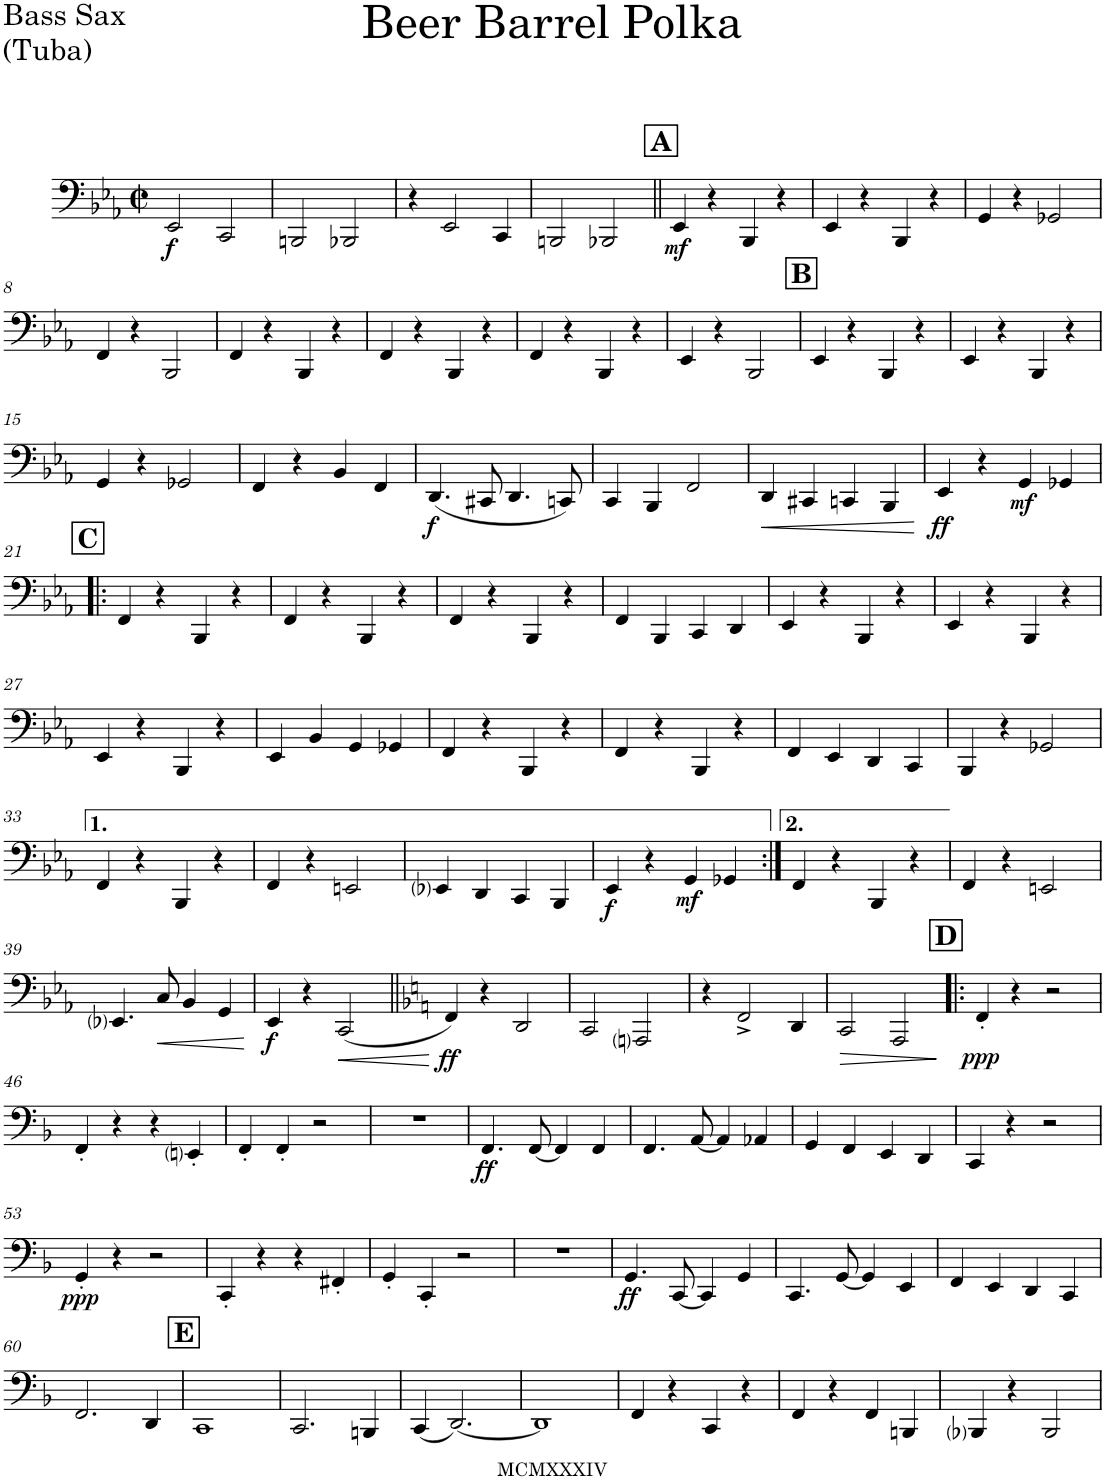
**kern	**dynam
*part1	*part1
*staff1	*staff1
*I"Bass Saxophone	*
*I'B. Sax.	*
*clefF4	*
*Trd12c21	*
*k[b-e-a-]	*
*M2/2	*
*met(c|)	*
=1	=1
!	!LO:DY:b
2EE-/	f
2CC/	.
=2	=2
2BBBn/	.
2BBB-X/	.
=3	=3
4r	.
2EE-/	.
4CC/	.
=4	=4
2BBBn/	.
2BBB-X/	.
!!LO:REH:place=s1:a:B:cj:fs=14:t=A
=5||	=5||
!	!LO:DY:b
4EE-/	mf
4r	.
4BBB-/	.
4r	.
=6	=6
4EE-/	.
4r	.
4BBB-/	.
4r	.
=7	=7
4GG/	.
4r	.
2GG-X/	.
!!LO:LB:g=z
=8	=8
4FF/	.
4r	.
2BBB-/	.
=9	=9
4FF/	.
4r	.
4BBB-/	.
4r	.
=10	=10
4FF/	.
4r	.
4BBB-/	.
4r	.
=11	=11
4FF/	.
4r	.
4BBB-/	.
4r	.
=12	=12
4EE-/	.
4r	.
2BBB-/	.
!!LO:REH:place=s1:a:B:cj:fs=14:t=B
=13	=13
4EE-/	.
4r	.
4BBB-/	.
4r	.
=14	=14
4EE-/	.
4r	.
4BBB-/	.
4r	.
!!LO:LB:g=z
=15	=15
4GG/	.
4r	.
2GG-X/	.
=16	=16
4FF/	.
4r	.
4BB-/	.
4FF/	.
=17	=17
!	!LO:DY:b
(4.DD/	f
8CC#X/	.
4.DD/	.
8CCn/)	.
=18	=18
4CC/	.
4BBB-/	.
2FF/	.
=19	=19
!	!LO:HP:b
4DD/	<
4CC#X/	.
4CCn/	.
4BBB-/	.
.	[
=20	=20
!	!LO:DY:b
4EE-/	ff
4r	.
!	!LO:DY:b
4GG/	mf
4GG-X/	.
!!LO:LB:g=z
!!LO:REH:place=s1:a:B:cj:fs=14:t=C
=21!|:	=21!|:
4FF/	.
4r	.
4BBB-/	.
4r	.
=22	=22
4FF/	.
4r	.
4BBB-/	.
4r	.
=23	=23
4FF/	.
4r	.
4BBB-/	.
4r	.
=24	=24
4FF/	.
4BBB-/	.
4CC/	.
4DD/	.
=25	=25
4EE-/	.
4r	.
4BBB-/	.
4r	.
=26	=26
4EE-/	.
4r	.
4BBB-/	.
4r	.
!!LO:LB:g=z
=27	=27
4EE-/	.
4r	.
4BBB-/	.
4r	.
=28	=28
4EE-/	.
4BB-/	.
4GG/	.
4GG-X/	.
=29	=29
4FF/	.
4r	.
4BBB-/	.
4r	.
=30	=30
4FF/	.
4r	.
4BBB-/	.
4r	.
=31	=31
4FF/	.
4EE-/	.
4DD/	.
4CC/	.
=32	=32
4BBB-/	.
4r	.
2GG-X/	.
!!LO:LB:g=z
=33	=33
4FF/	.
4r	.
4BBB-/	.
4r	.
=34	=34
4FF/	.
4r	.
2EEn/	.
=35	=35
4EE-i/	.
4DD/	.
4CC/	.
4BBB-/	.
=36	=36
!	!LO:DY:b
4EE-/	f
4r	.
!	!LO:DY:b
4GG/	mf
4GG-X/	.
=37:|!	=37:|!
4FF/	.
4r	.
4BBB-/	.
4r	.
=38	=38
4FF/	.
4r	.
2EEn/	.
!!LO:LB:g=z
=39	=39
4.EE-i/	.
!	!LO:HP:b
8C/	<
4BB-/	.
4GG/	.
.	[
=40	=40
!	!LO:DY:b
4EE-/	f
4r	.
!	!LO:HP:b
(2CC/	<
.	[
=41||	=41||
*k[b-]	*
!	!LO:DY:b
4FF/)	ff
4r	.
2DD/	.
=42	=42
2CC/	.
2AAAni/	.
=43	=43
4r	.
2FF^/	.
4DD/	.
=44	=44
!	!LO:HP:b
2CC/	>
2AAA/	.
.	]
!!LO:REH:place=s1:a:B:cj:fs=14:t=D
=45!|:	=45!|:
!	!LO:DY:b
4FF'/	ppp
4r	.
2r	.
!!LO:LB:g=z
=46	=46
4FF'/	.
4r	.
4r	.
4EEni'/	.
=47	=47
4FF'/	.
4FF'/	.
2r	.
=48	=48
1r	.
=49	=49
!	!LO:DY:b
4.FF/	ff
[8FF/	.
4FF/]	.
4FF/	.
=50	=50
4.FF/	.
[8AA/	.
4AA/]	.
4AA-X/	.
=51	=51
4GG/	.
4FF/	.
4EE/	.
4DD/	.
=52	=52
4CC/	.
4r	.
2r	.
!!LO:LB:g=z
=53	=53
!	!LO:DY:b
4GG'/	ppp
4r	.
2r	.
=54	=54
4CC'/	.
4r	.
4r	.
4FF#X'/	.
=55	=55
4GG'/	.
4CC'/	.
2r	.
=56	=56
1r	.
=57	=57
!	!LO:DY:b
4.GG/	ff
[8CC/	.
4CC/]	.
4GG/	.
=58	=58
4.CC/	.
[8GG/	.
4GG/]	.
4EE/	.
=59	=59
4FF/	.
4EE/	.
4DD/	.
4CC/	.
!!LO:LB:g=z
=60	=60
2.FF/	.
4DD/	.
!!LO:REH:place=s1:a:B:cj:fs=14:t=E
=61	=61
1CC	.
=62	=62
2.CC/	.
4BBBn/	.
=63	=63
(4CC/	.
[2.DD/)	.
=64	=64
1DD]	.
=65	=65
4FF/	.
4r	.
4CC/	.
4r	.
=66	=66
4FF/	.
4r	.
4FF/	.
4BBBn/	.
=67	=67
4BBB-i/	.
4r	.
2BBB-/	.
=	=
*-	*-
